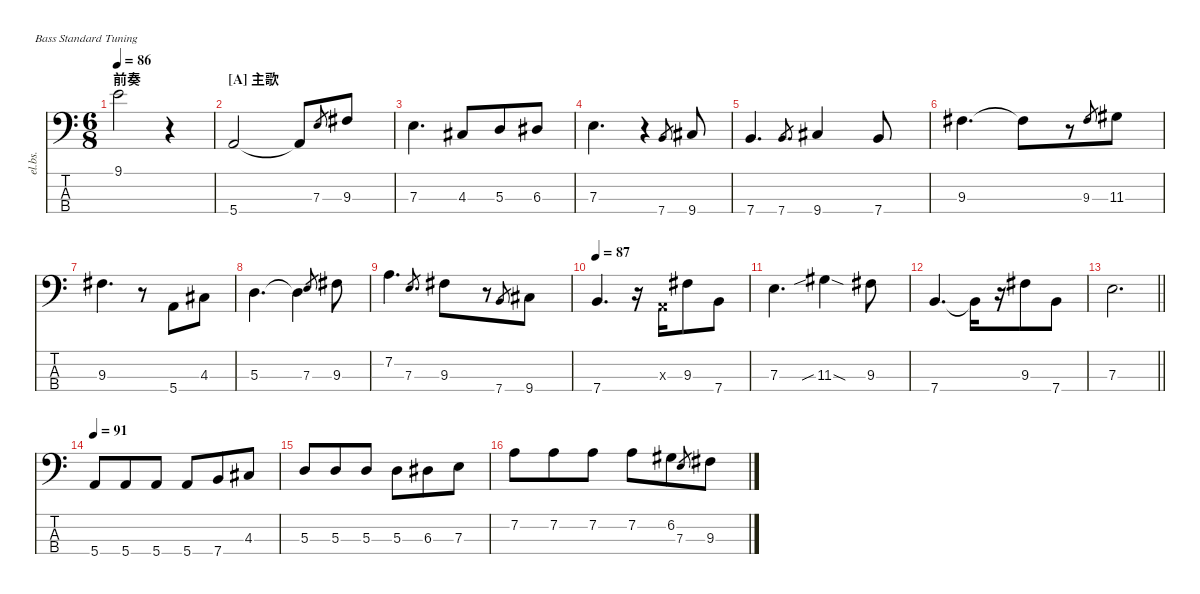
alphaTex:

\defaultSystemsLayout 4
\hideDynamics
\bracketExtendMode nobrackets
\track ("Electric Bass" "el.bs.") {instrument electricbassfinger}
\staff {score tabs}
\tuning (G2 D2 A1 E1)
\ts (6 8)
\beaming (8 3 3)
\section ("" "前奏")
\tempo 86
\clef f4
\ks c
9.1.2{dy mf instrument electricbassfinger beam Down} r.4{beam Down} |
\section ("A" "主歌")
5.4.2{beam Up} 5.4{t}.8{beam Up} 7.3.8{gr beam Up} 9.3{acc #}.8{beam Up} |
7.3.4{d beam Down} 4.3{acc #}.8{beam Up} 5.3.8{beam Up} 6.3{acc #}.8{beam Up} |
7.3.4{d beam Down} r.4{beam Down} 7.4.8{gr beam Up} 9.4{acc #}.8{beam Up} |
7.4.4{d beam Up} 7.4.8{d gr beam Up} 9.4{acc #}.4{beam Up} 7.4.8{beam Up} |
9.3{acc #}.4{d beam Down} 9.3{t acc #}.8{beam Down} r.8{beam Down} 9.3{acc #}.8{gr beam Up} 11.3{acc #}.8{beam Down} |
9.3{acc #}.4{d beam Down} r.8{beam Down} 5.4.8{beam Up} 4.3{acc #}.8{beam Up} |
5.3.4{d beam Down} 5.3{t}.4{beam Down} 7.3.8{gr beam Up} 9.3{acc #}.8{beam Down} |
7.2.4{d beam Down} 7.3.8{d gr beam Up} 9.3{acc #}.8{beam Down} r.8{beam Down} 7.4.8{gr beam Up} 9.4{acc #}.8{beam Down} |
\tempo 87
7.4.4{d beam Up} r.16{beam Down} 0.3{x}.16{beam Up} 9.3{acc #}.8{beam Up} 7.4.8{beam Up} |
7.3.4{d beam Down} 11.3{sib sod acc #}.4{beam Down} 9.3{acc #}.8{beam Down} |
7.4.4{d beam Up} 7.4{t}.16{beam Down} r.16{beam Down} 9.3{acc #}.8{beam Down} 7.4.8{beam Down} |
\barLineRight lightlight
7.3.2{d beam Down} |
\tempo 91
5.4.8{beam Up} 5.4.8{beam Up} 5.4.8{beam Up} 5.4.8{beam Up} 7.4.8{beam Up} 4.3{acc #}.8{beam Up} |
5.3.8{beam Up} 5.3.8{beam Up} 5.3.8{beam Up} 5.3.8{beam Down} 6.3{acc #}.8{beam Down} 7.3.8{beam Down} |
7.2.8{beam Down} 7.2.8{beam Down} 7.2.8{beam Down} 7.2.8{beam Down} 6.2{acc #}.8{beam Down} 7.3.8{gr beam Up} 9.3{acc #}.8{beam Down}
